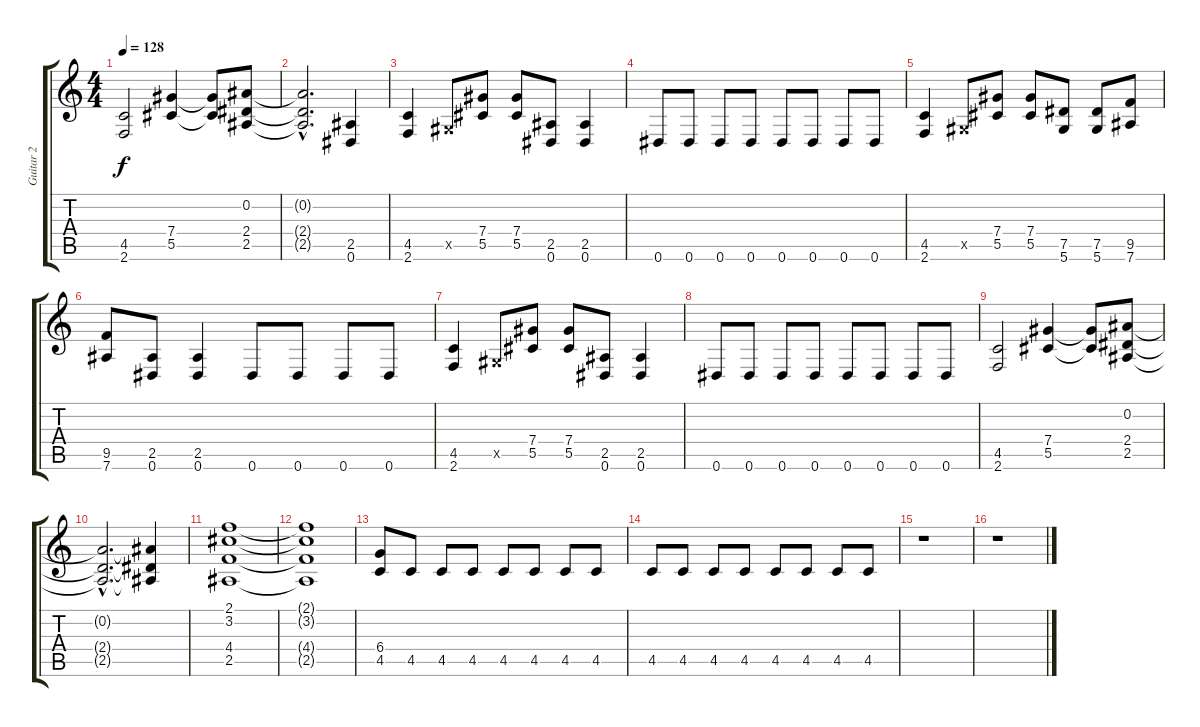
\track ("Guitar 2" "Guitar 2") {instrument distortionguitar}
\staff {score tabs}
\tuning (Eb4 Bb3 Gb3 Db3 Ab2 Eb2) {hide}
\ts (4 4)
\tempo 128
\clef g2
\ks c
(4.5 2.6).2{dy f} (7.4 5.5).4 (7.4{t} 5.5{t}).8 (0.2 2.4 2.5).8 |
(0.2{hac t} 2.4{hac t} 2.5{hac t}).2{d} (2.5 0.6).4 |
(4.5 2.6).4 0.5{x}.8 (7.4 5.5).8 (7.4 5.5).8 (2.5 0.6).8 (2.5 0.6).4 |
0.6.8 0.6.8 0.6.8 0.6.8 0.6.8 0.6.8 0.6.8 0.6.8 |
(4.5 2.6).4 0.5{x}.8 (7.4 5.5).8 (7.4 5.5).8 (7.5 5.6).8 (7.5 5.6).8 (9.5 7.6).8 |
(9.5 7.6).8 (2.5 0.6).8 (2.5 0.6).4 0.6.8 0.6.8 0.6.8 0.6.8 |
(4.5 2.6).4 0.5{x}.8 (7.4 5.5).8 (7.4 5.5).8 (2.5 0.6).8 (2.5 0.6).4 |
0.6.8 0.6.8 0.6.8 0.6.8 0.6.8 0.6.8 0.6.8 0.6.8 |
(4.5 2.6).2 (7.4 5.5).4 (7.4{t} 5.5{t}).8 (0.2 2.4 2.5).8 |
(0.2{hac t} 2.4{hac t} 2.5{hac t}).2{d} (0.2{t} 2.4{t} 2.5{t}).4 |
(2.1 3.2 4.4 2.5).1 |
(2.1{t} 3.2{t} 4.4{t} 2.5{t}).1 |
(6.4 4.5).8 4.5.8 4.5.8 4.5.8 4.5.8 4.5.8 4.5.8 4.5.8 |
4.5.8 4.5.8 4.5.8 4.5.8 4.5.8 4.5.8 4.5.8 4.5.8 |
r.1 |
r.1
